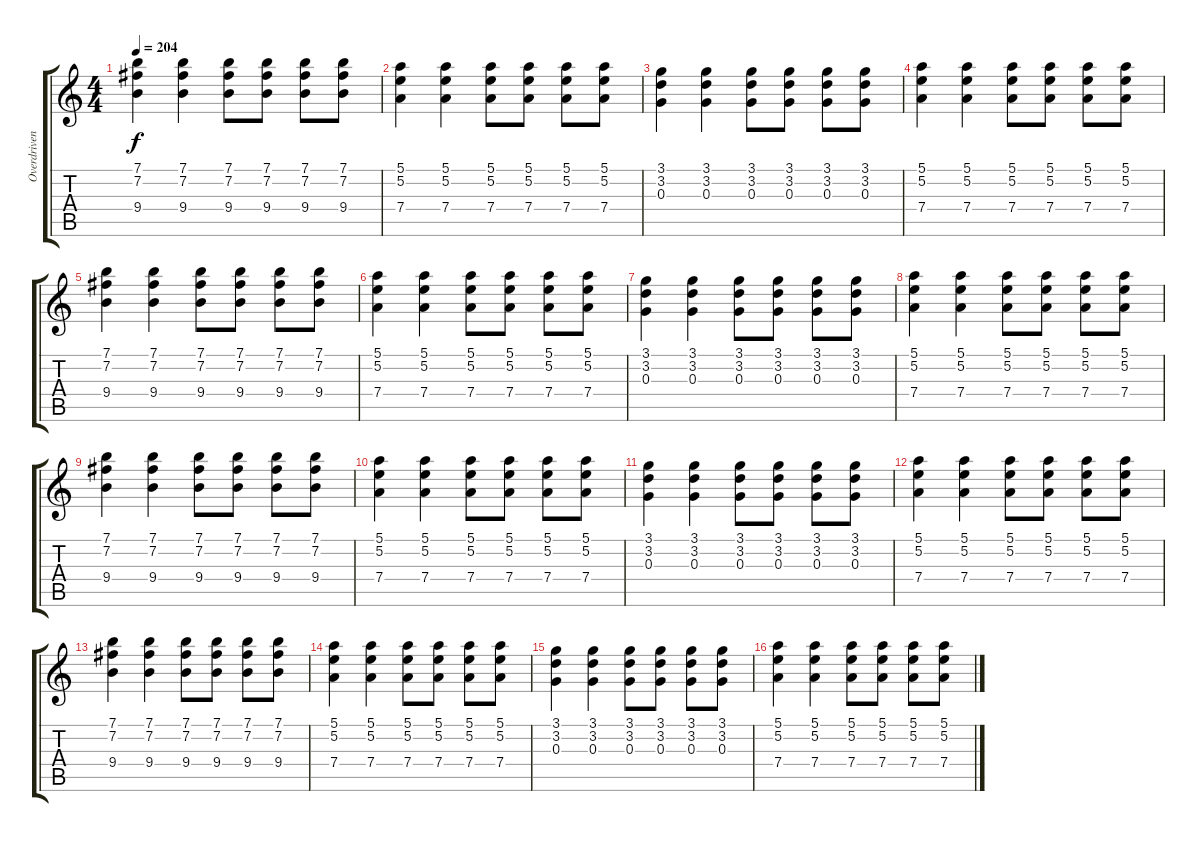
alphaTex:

\track ("Overdriven Guitar" "Overdriven") {instrument overdrivenguitar}
\staff {score tabs}
\tuning (E4 B3 G3 D3 A2 E2) {hide}
\ts (4 4)
\tempo 204
\clef g2
\ks c
(7.1 7.2 9.4).4{dy f} (7.1 7.2 9.4).4 (7.1 7.2 9.4).8 (7.1 7.2 9.4).8 (7.1 7.2 9.4).8 (7.1 7.2 9.4).8 |
(5.1 5.2 7.4).4 (5.1 5.2 7.4).4 (5.1 5.2 7.4).8 (5.1 5.2 7.4).8 (5.1 5.2 7.4).8 (5.1 5.2 7.4).8 |
(3.1 3.2 0.3).4 (3.1 3.2 0.3).4 (3.1 3.2 0.3).8 (3.1 3.2 0.3).8 (3.1 3.2 0.3).8 (3.1 3.2 0.3).8 |
(5.1 5.2 7.4).4 (5.1 5.2 7.4).4 (5.1 5.2 7.4).8 (5.1 5.2 7.4).8 (5.1 5.2 7.4).8 (5.1 5.2 7.4).8 |
(7.1 7.2 9.4).4 (7.1 7.2 9.4).4 (7.1 7.2 9.4).8 (7.1 7.2 9.4).8 (7.1 7.2 9.4).8 (7.1 7.2 9.4).8 |
(5.1 5.2 7.4).4 (5.1 5.2 7.4).4 (5.1 5.2 7.4).8 (5.1 5.2 7.4).8 (5.1 5.2 7.4).8 (5.1 5.2 7.4).8 |
(3.1 3.2 0.3).4 (3.1 3.2 0.3).4 (3.1 3.2 0.3).8 (3.1 3.2 0.3).8 (3.1 3.2 0.3).8 (3.1 3.2 0.3).8 |
(5.1 5.2 7.4).4 (5.1 5.2 7.4).4 (5.1 5.2 7.4).8 (5.1 5.2 7.4).8 (5.1 5.2 7.4).8 (5.1 5.2 7.4).8 |
(7.1 7.2 9.4).4 (7.1 7.2 9.4).4 (7.1 7.2 9.4).8 (7.1 7.2 9.4).8 (7.1 7.2 9.4).8 (7.1 7.2 9.4).8 |
(5.1 5.2 7.4).4 (5.1 5.2 7.4).4 (5.1 5.2 7.4).8 (5.1 5.2 7.4).8 (5.1 5.2 7.4).8 (5.1 5.2 7.4).8 |
(3.1 3.2 0.3).4 (3.1 3.2 0.3).4 (3.1 3.2 0.3).8 (3.1 3.2 0.3).8 (3.1 3.2 0.3).8 (3.1 3.2 0.3).8 |
(5.1 5.2 7.4).4 (5.1 5.2 7.4).4 (5.1 5.2 7.4).8 (5.1 5.2 7.4).8 (5.1 5.2 7.4).8 (5.1 5.2 7.4).8 |
(7.1 7.2 9.4).4 (7.1 7.2 9.4).4 (7.1 7.2 9.4).8 (7.1 7.2 9.4).8 (7.1 7.2 9.4).8 (7.1 7.2 9.4).8 |
(5.1 5.2 7.4).4 (5.1 5.2 7.4).4 (5.1 5.2 7.4).8 (5.1 5.2 7.4).8 (5.1 5.2 7.4).8 (5.1 5.2 7.4).8 |
(3.1 3.2 0.3).4 (3.1 3.2 0.3).4 (3.1 3.2 0.3).8 (3.1 3.2 0.3).8 (3.1 3.2 0.3).8 (3.1 3.2 0.3).8 |
(5.1 5.2 7.4).4 (5.1 5.2 7.4).4 (5.1 5.2 7.4).8 (5.1 5.2 7.4).8 (5.1 5.2 7.4).8 (5.1 5.2 7.4).8
